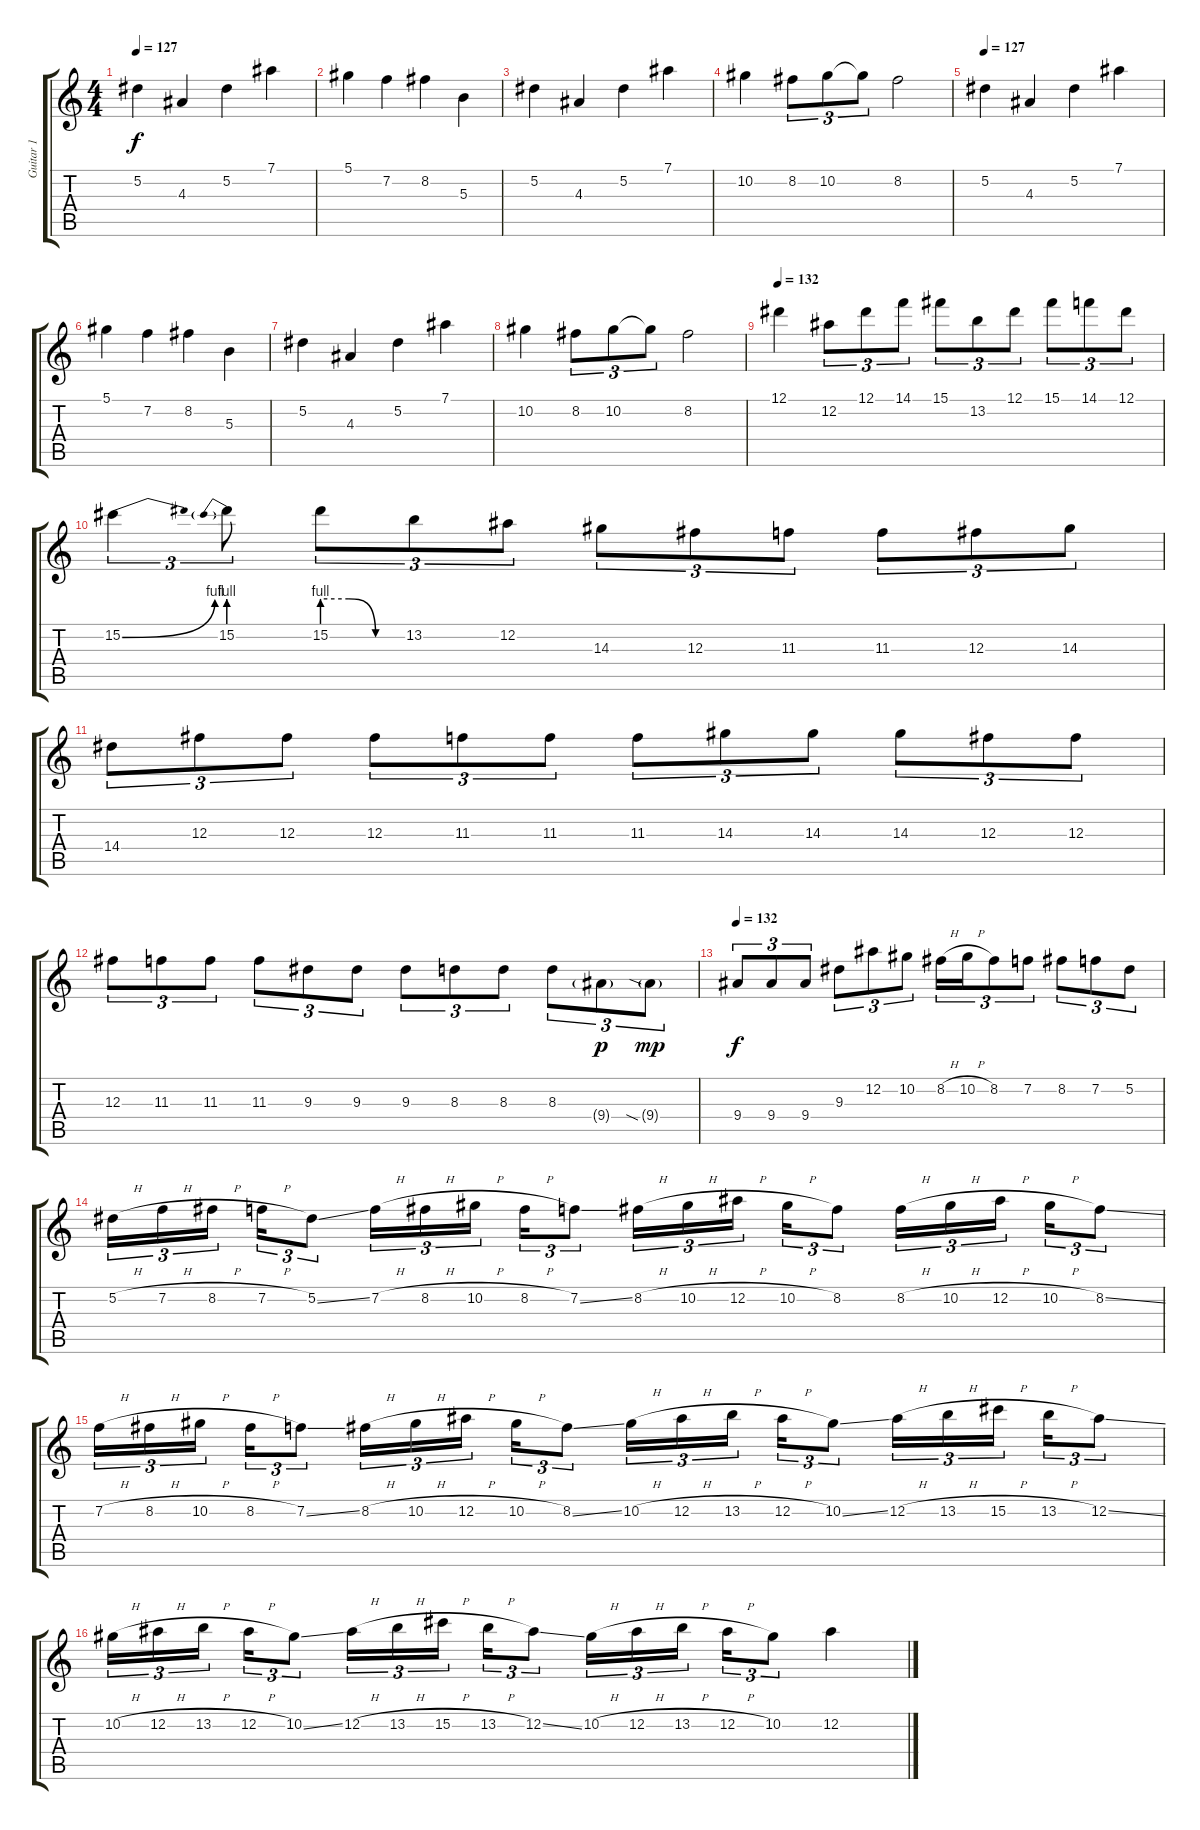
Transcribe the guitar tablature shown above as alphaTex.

\track ("Guitar 1" "Guitar 1") {instrument distortionguitar}
\staff {score tabs}
\tuning (Eb4 Bb3 Gb3 Db3 Ab2 Eb2) {hide}
\ts (4 4)
\tempo 127
\clef g2
\ks c
5.2.4{dy f volume 14 instrument distortionguitar} 4.3.4 5.2.4 7.1.4 |
5.1.4 7.2.4 8.2.4 5.3.4 |
5.2.4 4.3.4 5.2.4 7.1.4 |
10.2.4 8.2.8{tu (3 2)} 10.2.8{tu (3 2)} 10.2{t}.8{tu (3 2)} 8.2.2 |
\tempo 127
5.2.4{volume 14 balance 4 instrument distortionguitar} 4.3.4 5.2.4 7.1.4 |
5.1.4 7.2.4 8.2.4 5.3.4 |
5.2.4 4.3.4 5.2.4 7.1.4 |
10.2.4 8.2.8{tu (3 2)} 10.2.8{tu (3 2)} 10.2{t}.8{tu (3 2)} 8.2.2 |
\tempo 132
12.1.4{volume 14 instrument distortionguitar} 12.2.8{tu (3 2)} 12.1.8{tu (3 2)} 14.1.8{tu (3 2)} 15.1.8{tu (3 2)} 13.2.8{tu (3 2)} 12.1.8{tu (3 2)} 15.1.8{tu (3 2)} 14.1.8{tu (3 2)} 12.1.8{tu (3 2)} |
15.2{be (bend 0 0 60 4)}.4{tu (3 2)} 15.2{be (prebend 0 4 60 4)}.8{tu (3 2)} 15.2{be (custom 0 4 20 4 40 0 60 0)}.8{tu (3 2)} 13.2.8{tu (3 2)} 12.2.8{tu (3 2)} 14.3.8{tu (3 2)} 12.3.8{tu (3 2)} 11.3.8{tu (3 2)} 11.3.8{tu (3 2)} 12.3.8{tu (3 2)} 14.3.8{tu (3 2)} |
14.4.8{tu (3 2)} 12.3.8{tu (3 2)} 12.3.8{tu (3 2)} 12.3.8{tu (3 2)} 11.3.8{tu (3 2)} 11.3.8{tu (3 2)} 11.3.8{tu (3 2)} 14.3.8{tu (3 2)} 14.3.8{tu (3 2)} 14.3.8{tu (3 2)} 12.3.8{tu (3 2)} 12.3.8{tu (3 2)} |
12.3.8{tu (3 2)} 11.3.8{tu (3 2)} 11.3.8{tu (3 2)} 11.3.8{tu (3 2)} 9.3.8{tu (3 2)} 9.3.8{tu (3 2)} 9.3.8{tu (3 2)} 8.3.8{tu (3 2)} 8.3.8{tu (3 2)} 8.3.8{tu (3 2)} 9.4{g}.8{tu (3 2) dy p} 9.4{sia g}.8{tu (3 2) dy mp} |
\tempo 132
9.4.8{tu (3 2) dy f} 9.4.8{tu (3 2)} 9.4.8{tu (3 2)} 9.3.8{tu (3 2)} 12.2.8{tu (3 2)} 10.2.8{tu (3 2)} 8.2{h}.16{tu (3 2)} 10.2{h}.16{tu (3 2)} 8.2.8{tu (3 2)} 7.2.8{tu (3 2)} 8.2.8{tu (3 2)} 7.2.8{tu (3 2)} 5.2.8{tu (3 2)} |
5.2{h}.16{tu (3 2)} 7.2{h}.16{tu (3 2)} 8.2{h}.16{tu (3 2)} 7.2{h}.16{tu (3 2)} 5.2{ss}.8{tu (3 2)} 7.2{h}.16{tu (3 2)} 8.2{h}.16{tu (3 2)} 10.2{h}.16{tu (3 2)} 8.2{h}.16{tu (3 2)} 7.2{ss}.8{tu (3 2)} 8.2{h}.16{tu (3 2)} 10.2{h}.16{tu (3 2)} 12.2{h}.16{tu (3 2)} 10.2{h}.16{tu (3 2)} 8.2.8{tu (3 2)} 8.2{h}.16{tu (3 2)} 10.2{h}.16{tu (3 2)} 12.2{h}.16{tu (3 2)} 10.2{h}.16{tu (3 2)} 8.2{ss}.8{tu (3 2)} |
7.2{h}.16{tu (3 2)} 8.2{h}.16{tu (3 2)} 10.2{h}.16{tu (3 2)} 8.2{h}.16{tu (3 2)} 7.2{ss}.8{tu (3 2)} 8.2{h}.16{tu (3 2)} 10.2{h}.16{tu (3 2)} 12.2{h}.16{tu (3 2)} 10.2{h}.16{tu (3 2)} 8.2{ss}.8{tu (3 2)} 10.2{h}.16{tu (3 2)} 12.2{h}.16{tu (3 2)} 13.2{h}.16{tu (3 2)} 12.2{h}.16{tu (3 2)} 10.2{ss}.8{tu (3 2)} 12.2{h}.16{tu (3 2)} 13.2{h}.16{tu (3 2)} 15.2{h}.16{tu (3 2)} 13.2{h}.16{tu (3 2)} 12.2{ss}.8{tu (3 2)} |
10.2{h}.16{tu (3 2)} 12.2{h}.16{tu (3 2)} 13.2{h}.16{tu (3 2)} 12.2{h}.16{tu (3 2)} 10.2{ss}.8{tu (3 2)} 12.2{h}.16{tu (3 2)} 13.2{h}.16{tu (3 2)} 15.2{h}.16{tu (3 2)} 13.2{h}.16{tu (3 2)} 12.2{ss}.8{tu (3 2)} 10.2{h}.16{tu (3 2)} 12.2{h}.16{tu (3 2)} 13.2{h}.16{tu (3 2)} 12.2{h}.16{tu (3 2)} 10.2.8{tu (3 2)} 12.2.4
